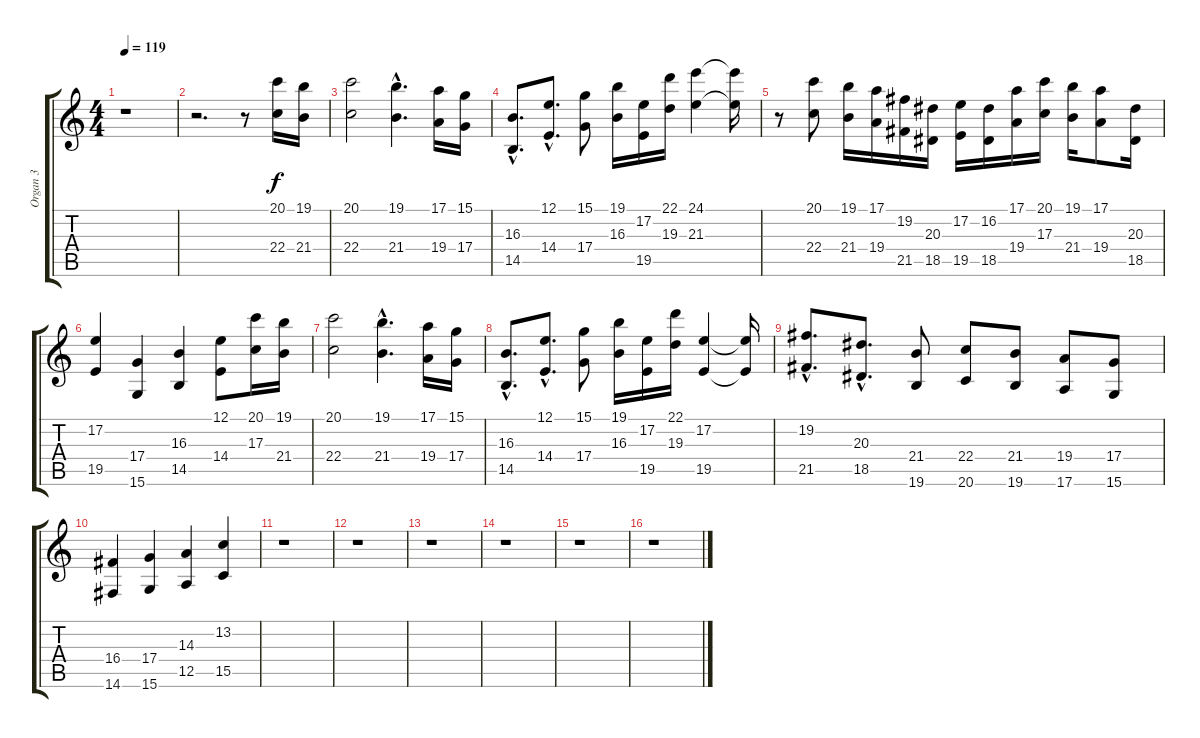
\track ("Organ 3" "Organ 3") {instrument churchorgan}
\staff {score tabs}
\tuning (E4 B3 G3 D3 A2 E2) {hide}
\ts (4 4)
\tempo 119
\clef g2
\ks c
r.1{dy f} |
r.2{d} r.8 (20.1 22.4).16 (19.1 21.4).16 |
(20.1 22.4).2 (19.1{hac} 21.4{hac}).4{d} (17.1 19.4).16 (15.1 17.4).16 |
(16.3{hac} 14.5{hac}).8{d} (12.1{hac} 14.4{hac}).8{d} (15.1 17.4).8 (19.1 16.3).16 (17.2 19.5).16 (22.1 19.3).16 (24.1 21.3).4 (24.1{t} 21.3{t}).16 |
r.8 (20.1 22.4).8 (19.1 21.4).16 (17.1 19.4).16 (19.2 21.5).16 (20.3 18.5).16 (17.2 19.5).16 (16.2 18.5).16 (17.1 19.4).16 (20.1 17.3).16 (19.1 21.4).16 (17.1 19.4).8 (20.3 18.5).16 |
(17.2 19.5).4 (17.4 15.6).4 (16.3 14.5).4 (12.1 14.4).8 (20.1 17.3).16 (19.1 21.4).16 |
(20.1 22.4).2 (19.1{hac} 21.4{hac}).4{d} (17.1 19.4).16 (15.1 17.4).16 |
(16.3{hac} 14.5{hac}).8{d} (12.1{hac} 14.4{hac}).8{d} (15.1 17.4).8 (19.1 16.3).16 (17.2 19.5).16 (22.1 19.3).16 (17.2 19.5).4 (17.2{t} 19.5{t}).16 |
(19.2{hac} 21.5{hac}).8{d} (20.3{hac} 18.5{hac}).8{d} (21.4 19.6).8 (22.4 20.6).8 (21.4 19.6).8 (19.4 17.6).8 (17.4 15.6).8 |
(16.4 14.6).4 (17.4 15.6).4 (14.3 12.5).4 (13.2 15.5).4 |
r.1 |
r.1 |
r.1 |
r.1 |
r.1 |
r.1
